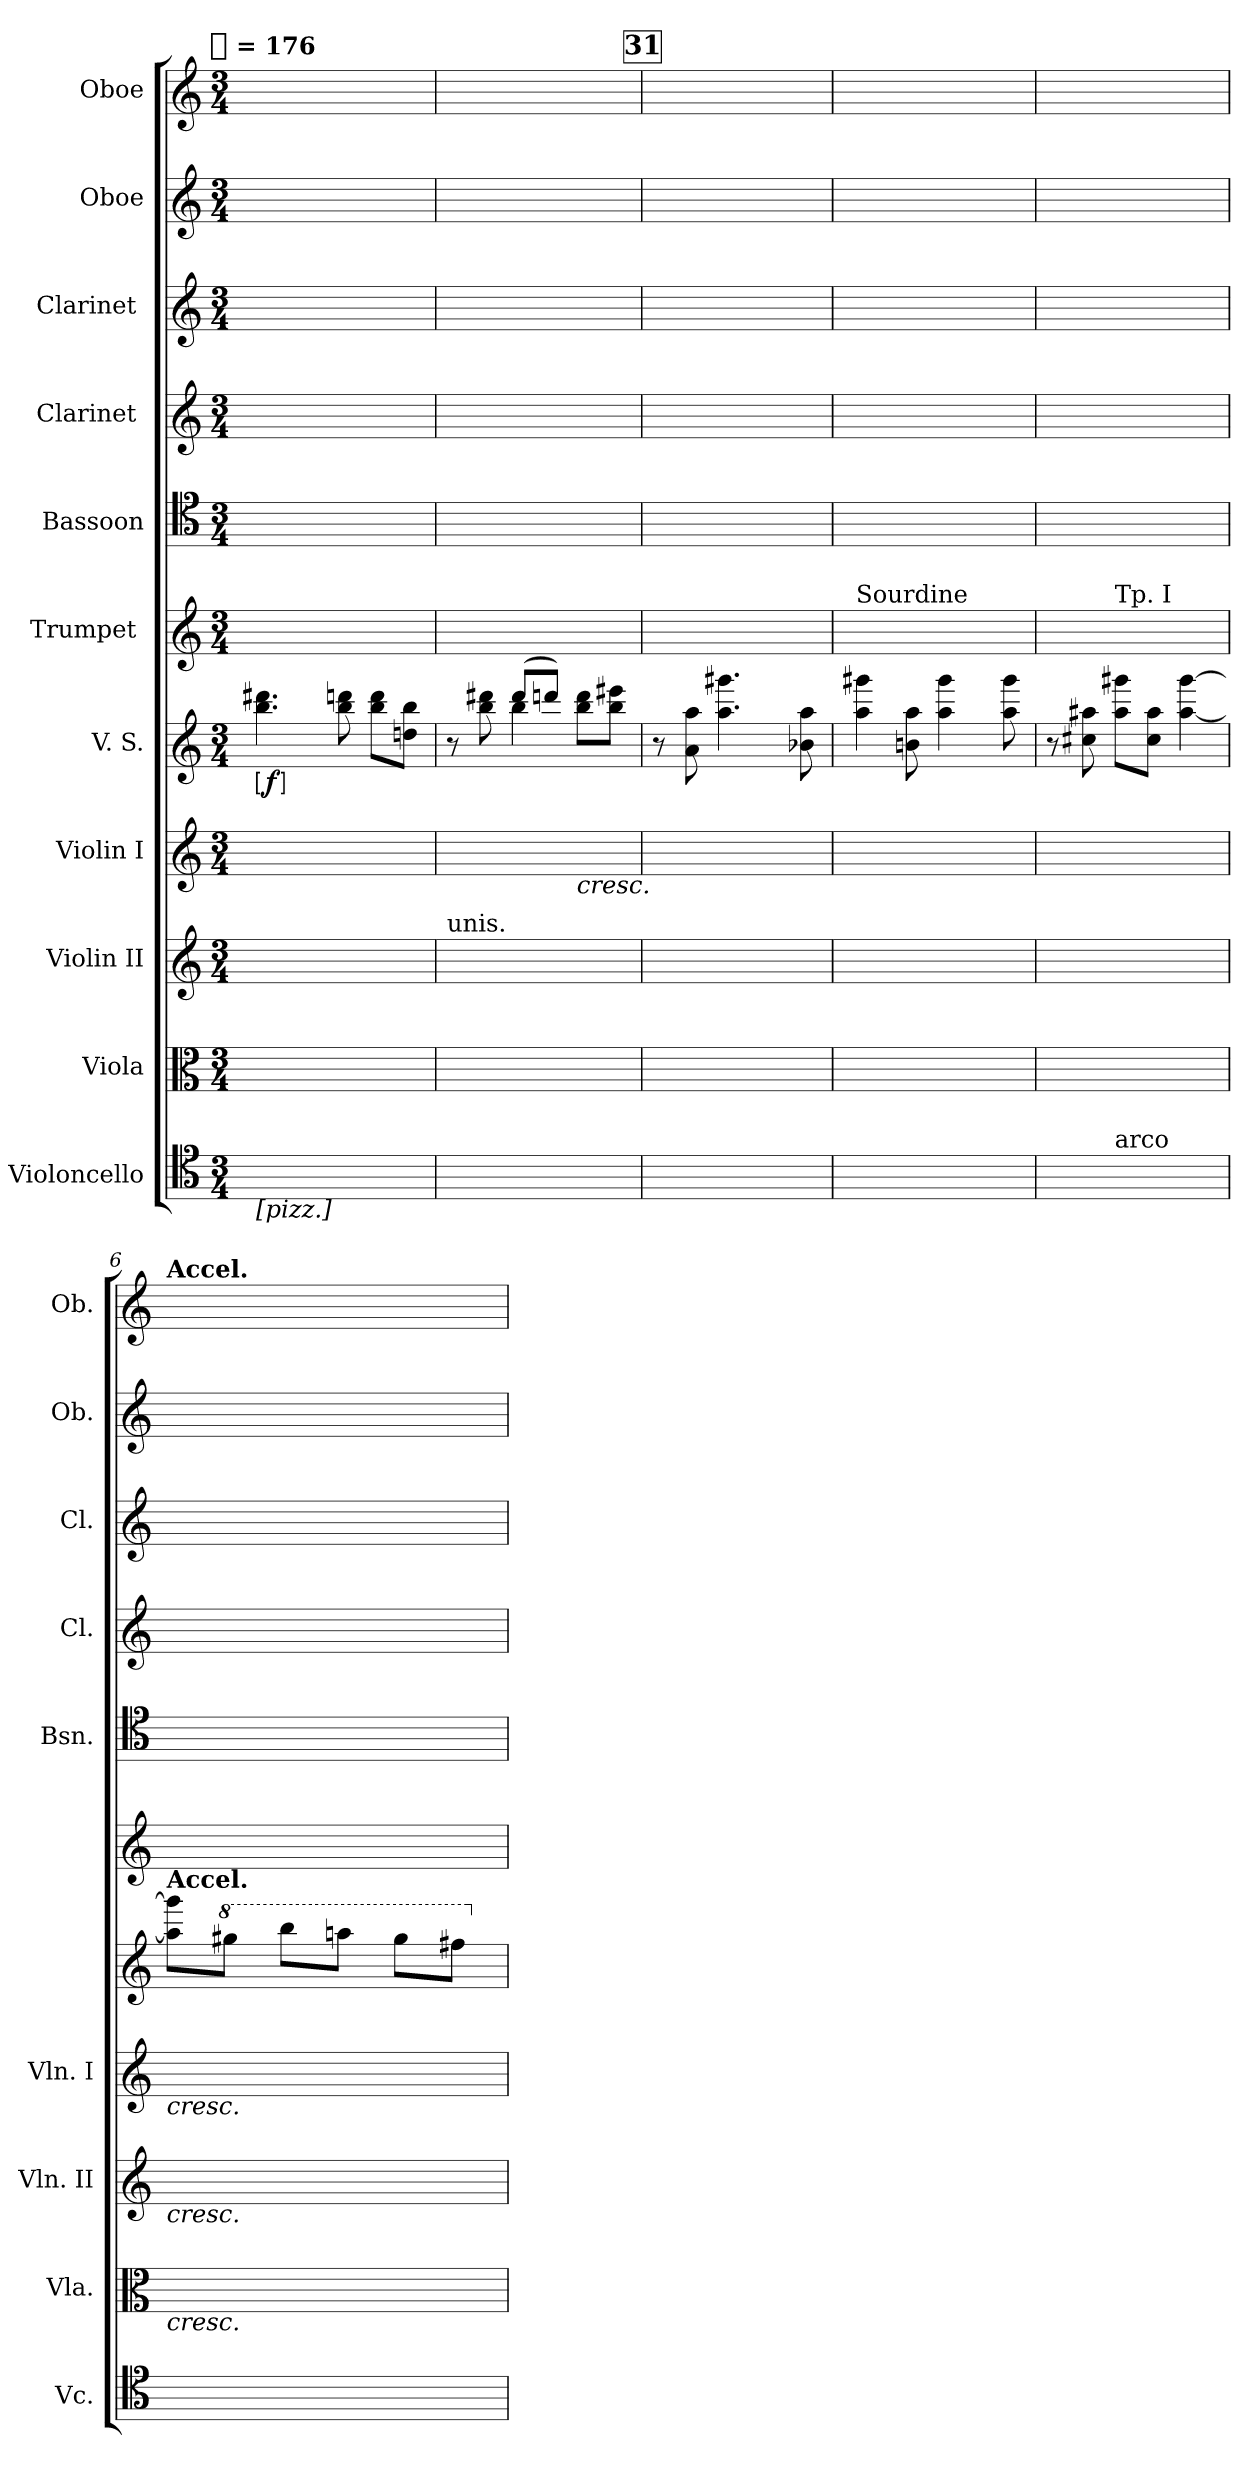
**kern	**kern	**kern	**kern	**kern	**dynam	**kern	**kern	**kern	**kern	**kern	**kern
*part11	*part10	*part9	*part8	*part7	*part7	*part6	*part5	*part4	*part3	*part2	*part1
*staff11	*staff10	*staff9	*staff8	*staff7	*staff7	*staff6	*staff5	*staff4	*staff3	*staff2	*staff1
*I"Violoncello	*I"Viola	*I"Violin II	*I"Violin I	*I"V. S.	*	*I"Trumpet [C]	*I"Bassoon	*I"Clarinet [C]	*I"Clarinet [C]	*I"Oboe	*I"Oboe
*I'Vc.	*I'Vla.	*I'Vln. II	*I'Vln. I	*	*	*	*I'Bsn.	*I'Cl.	*I'Cl.	*I'Ob.	*I'Ob.
*clefC4	*clefC3	*clefG2	*clefG2	*clefG2	*	*clefG2	*clefC4	*clefG2	*clefG2	*clefG2	*clefG2
*	*	*	*	*	*	*	*	*ITrd1c2	*ITrd1c2	*	*
*k[]	*k[]	*k[]	*k[]	*k[]	*	*k[]	*k[]	*k[b-e-]	*k[b-e-]	*k[]	*k[]
!!LO:TX:omd:t=[quarter] = 176
*M3/4	*M3/4	*M3/4	*M3/4	*M3/4	*	*M3/4	*M3/4	*M3/4	*M3/4	*M3/4	*M3/4
*MM176	*MM176	*MM176	*MM176	*MM176	*	*MM176	*MM176	*MM176	*MM176	*MM176	*MM176
=1	=1	=1	=1	=1	=1	=1	=1	=1	=1	=1	=1
!LO:TX:b:t=[pizz.]	!	!	!	!	!	!	!	!	!	!	!
!	!	!	!	!	!LO:DY:ed=brack	!	!	!	!	!	!
4ryy	4ryy	2.ryy	4%3ryy	4.bb 4.ddd#X	f	4%3ryy	4ryy	4ryy	4%3ryy	4%3ryy	4ryy
4ryy	4ryy	.	.	.	.	.	4ryy	4ryy	.	.	4ryy
.	.	.	.	8bb 8dddn	.	.	.	.	.	.	.
4ryy	4ryy	.	.	8bb 8dddL	.	.	4ryy	4ryy	.	.	4ryy
.	.	.	.	8ddn 8bbJ	.	.	.	.	.	.	.
=2	=2	=2	=2	=2	=2	=2	=2	=2	=2	=2	=2
*	*	*	*	*^	*	*	*	*	*	*	*
!	!	!LO:TX:a:t=unis.	!	!	!	!	!	!	!	!	!	!
4ryy	4ryy	4ryy	4ryy	8r	4ryy	.	4%3ryy	4ryy	4%3ryy	4ryy	4ryy	4%3ryy
.	.	.	.	8bb 8ddd#X	.	.	.	.	.	.	.	.
4ryy	4ryy	4ryy	4ryy	(8ddd#L	4bb	.	.	4ryy	.	4ryy	4ryy	.
.	.	.	.	8dddnJ)	.	.	.	.	.	.	.	.
!	!	!	!LO:TX:b:i:t=cresc.	!	!	!	!	!	!	!	!	!
4ryy	4ryy	4ryy	4ryy	8bb 8dddL	4ryy	.	.	4ryy	.	4ryy	4ryy	.
.	.	.	.	8bb 8eee#XJ	.	.	.	.	.	.	.	.
*	*	*	*	*v	*v	*	*	*	*	*	*	*
!!LO:REH:place=s1:t=31
=3	=3	=3	=3	=3	=3	=3	=3	=3	=3	=3	=3
4ryy	4ryy	4ryy	4ryy	8r	.	4%3ryy	2ryy	2ryy	2ryy	2ryy	2ryy
.	.	.	.	8a 8aa	.	.	.	.	.	.	.
4ryy	4ryy	4ryy	4ryy	4.aa 4.ggg#X	.	.	.	.	.	.	.
4ryy	4ryy	4ryy	4ryy	.	.	.	4ryy	4ryy	4ryy	4ryy	4ryy
.	.	.	.	8b-X 8aa	.	.	.	.	.	.	.
=4	=4	=4	=4	=4	=4	=4	=4	=4	=4	=4	=4
!	!	!	!	!	!	!LO:TX:a:t=Sourdine	!	!	!	!	!
4ryy	4ryy	4ryy	4ryy	4aa 4ggg#X	.	4%3ryy	4ryy	4ryy	4ryy	4ryy	4ryy
4ryy	4ryy	4ryy	4ryy	8bn 8aa	.	.	4ryy	4ryy	4ryy	4ryy	4ryy
.	.	.	.	4aa 4ggg#	.	.	.	.	.	.	.
4ryy	4ryy	4ryy	4ryy	.	.	.	4ryy	4ryy	4ryy	4ryy	4ryy
.	.	.	.	8aa 8ggg#	.	.	.	.	.	.	.
=5	=5	=5	=5	=5	=5	=5	=5	=5	=5	=5	=5
4ryy	4ryy	4ryy	4ryy	8r	.	4ryy	4ryy	4ryy	4ryy	4ryy	4ryy
.	.	.	.	8cc#X 8aa#X	.	.	.	.	.	.	.
!	!	!	!	!	!	!LO:TX:a:t=Tp. I	!	!	!	!	!
!LO:TX:a:t=arco	!	!	!	!	!	!	!	!	!	!	!
4ryy	4ryy	4ryy	4ryy	8aa# 8ggg#XL	.	4ryy	4ryy	4ryy	4ryy	4ryy	4ryy
.	.	.	.	8cc# 8aa#J	.	.	.	.	.	.	.
4ryy	4ryy	4ryy	4ryy	[4aa# [4ggg#	.	4ryy	4ryy	4ryy	4ryy	4ryy	4ryy
=6	=6	=6	=6	=6	=6	=6	=6	=6	=6	=6	=6
!	!	!	!	!	!	!	!	!	!	!	!LO:TX:a:B:t=Accel.
!	!	!	!	!LO:TX:a:B:t=Accel.	!	!	!	!	!	!	!
!	!	!	!LO:TX:b:i:t=cresc.	!	!	!	!	!	!	!	!
!	!	!LO:TX:b:i:t=cresc.	!	!	!	!	!	!	!	!	!
!	!LO:TX:b:i:t=cresc.	!	!	!	!	!	!	!	!	!	!
4ryy	32ryy	32ryy	32ryy	8aa#] 8ggg#]L	.	4ryy	4ryy	4ryy	4ryy	4ryy	4ryy
.	32ryy	32ryy	32ryy	.	.	.	.	.	.	.	.
.	32ryy	32ryy	32ryy	.	.	.	.	.	.	.	.
.	32ryy	32ryy	32ryy	.	.	.	.	.	.	.	.
*	*	*	*	*8va	*	*	*	*	*	*	*
.	32ryy	32ryy	32ryy	8ggg#XJ	.	.	.	.	.	.	.
.	32ryy	32ryy	32ryy	.	.	.	.	.	.	.	.
.	32ryy	32ryy	32ryy	.	.	.	.	.	.	.	.
.	32ryy	32ryy	32ryy	.	.	.	.	.	.	.	.
8ryy	32ryy	32ryy	32ryy	8bbbL	.	8ryy	8ryy	8ryy	8ryy	8ryy	8ryy
.	32ryy	32ryy	32ryy	.	.	.	.	.	.	.	.
.	32ryy	32ryy	32ryy	.	.	.	.	.	.	.	.
.	32ryy	32ryy	32ryy	.	.	.	.	.	.	.	.
8ryy	32ryy	32ryy	32ryy	8aaanJ	.	8ryy	8ryy	8ryy	8ryy	8ryy	8ryy
.	32ryy	32ryy	32ryy	.	.	.	.	.	.	.	.
.	32ryy	32ryy	32ryy	.	.	.	.	.	.	.	.
.	32ryy	32ryy	32ryy	.	.	.	.	.	.	.	.
4ryy	32ryy	32ryy	32ryy	8ggg#L	.	4ryy	4ryy	4ryy	4ryy	4ryy	4ryy
.	32ryy	32ryy	32ryy	.	.	.	.	.	.	.	.
.	32ryy	32ryy	32ryy	.	.	.	.	.	.	.	.
.	32ryy	32ryy	32ryy	.	.	.	.	.	.	.	.
.	32ryy	32ryy	32ryy	8fff#XJ	.	.	.	.	.	.	.
.	32ryy	32ryy	32ryy	.	.	.	.	.	.	.	.
.	32ryy	32ryy	32ryy	.	.	.	.	.	.	.	.
.	32ryy	32ryy	32ryy	.	.	.	.	.	.	.	.
*	*	*	*	*X8va	*	*	*	*	*	*	*
=	=	=	=	=	=	=	=	=	=	=	=
*-	*-	*-	*-	*-	*-	*-	*-	*-	*-	*-	*-
